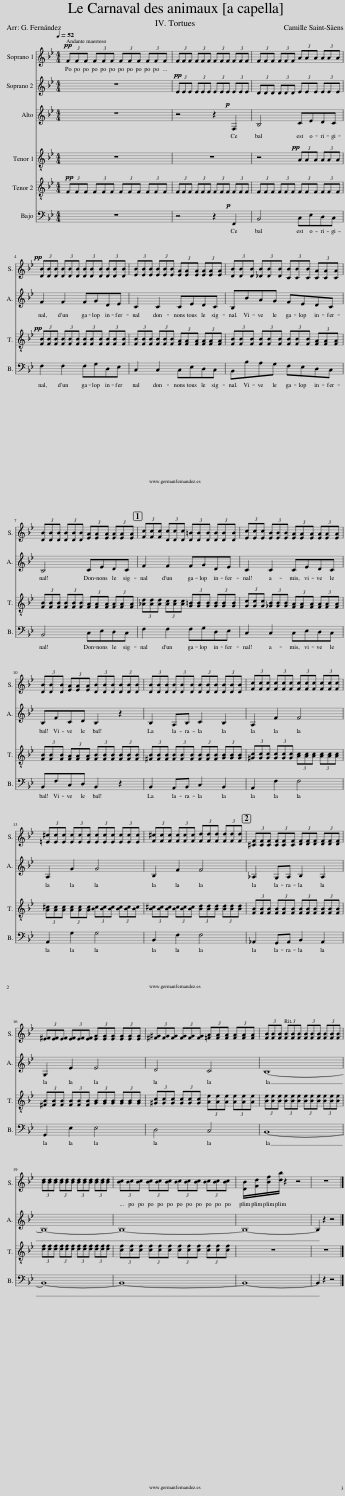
X:1
%%score 1 2 3 4 5 6 7 8
L:1/8
Q:1/4=52
M:4/4
I:linebreak $
K:Bb
V:1 treble
V:2 treble
V:3 treble
V:4 treble
V:5 treble-8
V:6 treble-8
V:7 treble-8
V:8 bass
V:1
 z8 | z8 | z8 |$!pp! (3[DB][DB][DB] (3[DB][DB][DB] (3[DB][DB][DB] (3[DB][DB][DB] | (3[EB][EB][EB] (3[EB][EB][EB] (3[EA][EA][EA] (3[EA][EA][EA] | %5
 (3[DB][DB][DB] (3[_DB][DB][DB] (3[CB][CB][CB] (3[CA][CA][CA] |$ (3[DB][DB][DB] (3[DB][DB][DB] (3[EA][EA][EA] (3[EA][EA][EA] | (3[Fc][Fc][Fc] (3[Dc][Dc][Dc] (3[D=B][DB][DB] (3[DB][DB][DB] | (3[Ec][Ec][Ec] (3[EB][EB][EB] (3[EA][EA][EA] (3[EA][EA][EA] |$ (3[DB][DB][DB] (3[EA][EA][EA] (3[DB][DB][DB] (3[DB][DB][DB] | %10
 (3[DB][DB][DB] (3[DB][DB][DB] (3[DB][DB][DB] (3[DB][DB][DB] | (3[Fc][Fc][Fc] (3[Fc][Fc][Fc] (3[Fc][Fc][Fc] (3[Fc][Fc][Fc] |$ (3[=E^c][Ec][Ec] (3[Ec][Ec][Ec] (3[Ec][Ec][Ec] (3[Ec][Ec][Ec] | (3[F^c][Fc][Fc] (3[Fc][Fc][Fc] (3[Fd][Fd][Fd] (3[Fd][Fd][Fd] | (3[^CF][CF][CF] (3[CF][CF][CF] (3[DF][DF][DF] (3[DF][DF][DF] |$ %15
 (3[E^F][EF][EF] (3[EF][EF][EF] (3[EG][EG][EG] (3[EG][EG][EG] | (3[^F^G][FG][FG] (3[FG][FG][FG] (3[=FA][FA][FA] (3[FA][FA][FA] |[Q:1/4=40] (3[FB][FB][FB] (3[FB][FB][FB] (3[FB][FB][FB] (3[FB][FB][FB] |$ (3[Bd][Bd][Bd] (3[Bd][Bd][Bd] (3[Bd][Bd][Bd] (3[Bd][Bd][Bd] | (3[Bc][Bc][Bc] (3[Bc][Bc][Bc] (3[Bc][Bc][Bc] (3[Bc][Bc][Bc] | %20
 [DB]/[Fd]/[Bf]/[db]/ z2 z4 | z8 |] %22
V:2
!pp! (3FFF (3FFF (3FFF (3FFF | (3FFF (3FFF (3FFF (3FFF | (3FFF (3FFF (3AAA (3AAA |$ z8 | z8 | %5
 z8 |$ z8 | z8 | z8 |$ z8 | %10
 z8 | z8 |$ z8 | z8 | z8 |$ %15
 z8 | z8 | z8 |$ z8 | z8 | %20
 z8 | z8 |] %22
V:3
 z8 |!pp! (3EEE (3EEE (3EEE (3EEE | (3DDD (3DDD (3EEE (3EEE |$ z8 | z8 | %5
 z8 |$ z8 | z8 | z8 |$ z8 | %10
 z8 | z8 |$ z8 | z8 | z8 |$ %15
 z8 | z8 | z8 |$ z8 | z8 | %20
 z8 | z8 |] %22
V:4
 z8 | z4 z2!p! F,2 | B,4 CEDC |$ F2 F2 FGDE | C2 C2 CEDC | %5
 B,BAG FEDC |$ B,4 CEDC | F2 F2 FGDE | C2 C2 CEDC |$ B,FCD B,2 z2 | %10
 B,2 A,B, C2 B,2 | A,2 F2 F4 |$ A,2 G2 G4 | B,2 F2 F4 | _A,2 G,A, B,2 A,2 |$ %15
 G,2 E2 E4 | D4 C4 | B,8- |$ B,8- | B,8- | %20
 B,8- | B,2 z2 z4 |] %22
V:5
 z8 | z8 | z8 |$!pp! (3[FB][FB][FB] (3[FB][FB][FB] (3[FB][FB][FB] (3[FB][FB][FB] | (3[FB][FB][FB] (3[FB][FB][FB] (3[FA][FA][FA] (3[FA][FA][FA] | %5
 (3[FB][FB][FB] (3[FB][FB][FB] (3[FB][FB][FB] (3[FA][FA][FA] |$ (3[FB][FB][FB] (3[FB][FB][FB] (3[FA][FA][FA] (3[FA][FA][FA] | (3[_Ad][Ad][Ad] (3[Ac][Ac][Ac] (3[G=B][GB][GB] (3[GB][GB][GB] | (3[Gc][Gc][Gc] (3[_GB][GB][GB] (3[FA][FA][FA] (3[FA][FA][FA] |$ (3[FB][FB][FB] (3[FA][FA][FA] (3[FB][FB][FB] (3[FB][FB][FB] | %10
 (3[^FB][FB][FB] (3[FB][FB][FB] (3[FB][FB][FB] (3[GB][GB][GB] | (3[^Gc][Gc][Gc] (3[Gc][Gc][Gc] (3[Ac][Ac][Ac] (3[Ac][Ac][Ac] |$ (3[A^c][Ac][Ac] (3[Ac][Ac][Ac] (3[Bc][Bc][Bc] (3[Bc][Bc][Bc] | (3[B^c][Bc][Bc] (3[Bc][Bc][Bc] (3[Bd][Bd][Bd] (3[Bd][Bd][Bd] | (3[FB][FB][FB] (3[FB][FB][FB] (3[FB][FB][FB] (3[FB][FB][FB] |$ %15
 (3[^FB][FB][FB] (3[FB][FB][FB] (3[GB][GB][GB] (3[GB][GB][GB] | (3[^Gc][Gc][Gc] (3[Gc][Gc][Gc] (3[Ae][Ae][Ae] (3[Ae][Ae][Ae] | (3[Be][Be][Be] (3[Be][Be][Be] (3[Be][Be][Be] (3[Be][Be][Be] |$ (3[df][df][df] (3[df][df][df] (3[df][df][df] (3[df][df][df] | (3[cf][cf][cf] (3[cf][cf][cf] (3[cf][cf][cf] (3[cf][cf][cf] | %20
 z8 | z8 |] %22
V:6
 z8 | z8 | z4!pp! (3AAA (3AAA |$ z8 | z8 | %5
 z8 |$ z8 | z8 | z8 |$ z8 | %10
 z8 | z8 |$ z8 | z8 | z8 |$ %15
 z8 | z8 | z8 |$ z8 | z8 | %20
 z8 | z8 |] %22
V:7
!pp! (3FFF (3FFF (3FFF (3FFF | (3FFF (3FFF (3FFF (3FFF | (3FFF (3FFF (3FFF (3FFF |$ z8 | z8 | %5
 z8 |$ z8 | z8 | z8 |$ z8 | %10
 z8 | z8 |$ z8 | z8 | z8 |$ %15
 z8 | z8 | z8 |$ z8 | z8 | %20
 z8 | z8 |] %22
V:8
 z8 | z4 z2!p! F,,2 | B,,4 C,E,D,C, |$ F,2 F,2 F,G,D,E, | C,2 C,2 C,E,D,C, | %5
 B,,B,A,G, F,E,D,C, |$ B,,4 C,E,D,C, | F,2 F,2 F,G,D,E, | C,2 C,2 C,E,D,C, |$ B,,F,C,D, B,,2 z2 | %10
 B,,2 A,,B,, C,2 B,,2 | A,,2 F,2 F,4 |$ A,,2 G,2 G,4 | B,,2 F,2 F,4 | _A,,2 G,,A,, B,,2 A,,2 |$ %15
 G,,2 E,2 E,4 | D,4 C,4 | B,,8- |$ B,,8- | B,,8- | %20
 B,,8- | B,,2 z2 z4 |] %22
